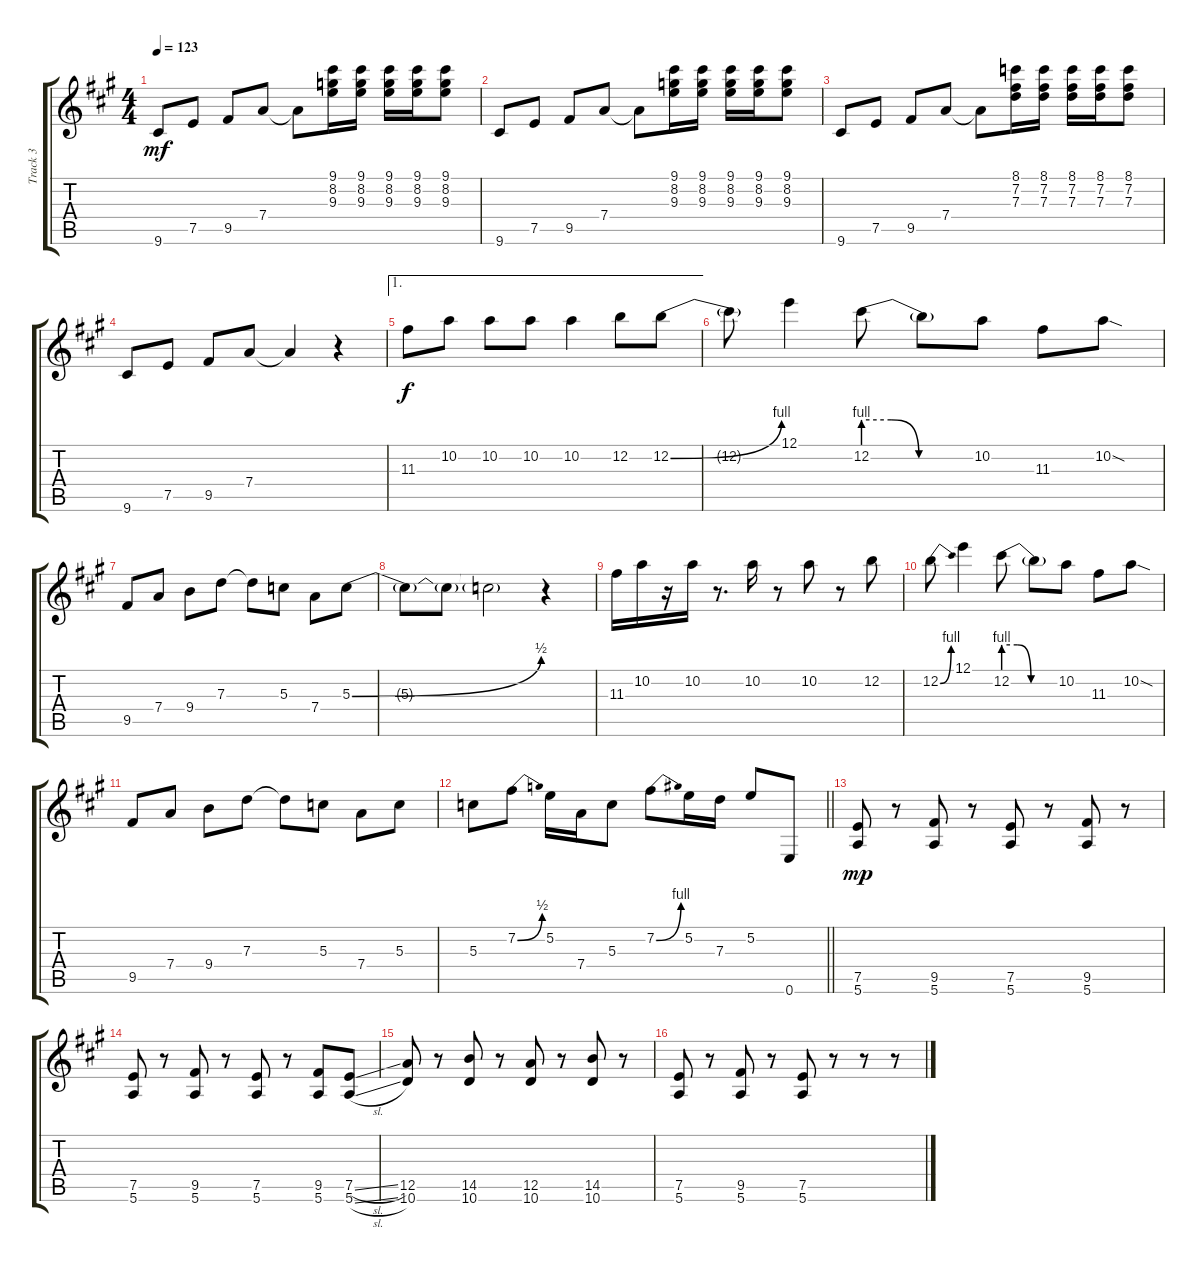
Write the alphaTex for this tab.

\track ("Track 3" "Track 3") {instrument electricguitarjazz}
\staff {score tabs}
\tuning (E4 B3 G3 D3 A2 E2) {hide}
\ts (4 4)
\tempo 123
\clef g2
\ks a
9.6.8{dy mf} 7.5.8 9.5.8 7.4.8 7.4{t}.8 (9.1 8.2 9.3).16 (9.1 8.2 9.3).16 (9.1 8.2 9.3).16 (9.1 8.2 9.3).16 (9.1 8.2 9.3).8 |
9.6.8 7.5.8 9.5.8 7.4.8 7.4{t}.8 (9.1 8.2 9.3).16 (9.1 8.2 9.3).16 (9.1 8.2 9.3).16 (9.1 8.2 9.3).16 (9.1 8.2 9.3).8 |
9.6.8 7.5.8 9.5.8 7.4.8 7.4{t}.8 (8.1 7.2 7.3).16 (8.1 7.2 7.3).16 (8.1 7.2 7.3).16 (8.1 7.2 7.3).16 (8.1 7.2 7.3).8 |
9.6.8 7.5.8 9.5.8 7.4.8 7.4{t}.4 r.4 |
\ae 1
11.3.8{dy f} 10.2.8 10.2.8 10.2.8 10.2.4 12.2.8 12.2{be (bend 0 0 60 4)}.8 |
12.2{t}.8 12.1.4 12.2{be (custom 0 4 15 4 30 0 60 0)}.8 12.2{t}.8 10.2.8 11.3.8 10.2{sod}.8 |
9.5.8 7.4.8 9.4.8 7.3.8 7.3{t}.8 5.3.8 7.4.8 5.3{be (bend 0 0 60 2)}.8 |
5.3{t}.8 5.3{t}.8 5.3{t}.2 r.4 |
11.3.16 10.2.16 r.16 10.2.16 r.8{d} 10.2.16 r.8 10.2.8 r.8 12.2.8 |
12.2{be (bend 0 0 60 4)}.8 12.1.4 12.2{be (custom 0 4 15 4 30 0 60 0)}.8 12.2{t}.8 10.2.8 11.3.8 10.2{sod}.8 |
9.5.8 7.4.8 9.4.8 7.3.8 7.3{t}.8 5.3.8 7.4.8 5.3.8 |
\barLineRight lightlight
5.3.8 7.2{be (bend 0 0 60 2)}.8 5.2.16 7.4.16 5.3.8 7.2{be (bend 0 0 60 4)}.8 5.2.16 7.3.16 5.2.8 0.6.8 |
(7.5 5.6).8{dy mp} r.8 (9.5 5.6).8 r.8 (7.5 5.6).8 r.8 (9.5 5.6).8 r.8 |
(7.5 5.6).8 r.8 (9.5 5.6).8 r.8 (7.5 5.6).8 r.8 (9.5 5.6).8 (7.5{sl} 5.6{sl}).8 |
(12.5 10.6).8 r.8 (14.5 10.6).8 r.8 (12.5 10.6).8 r.8 (14.5 10.6).8 r.8 |
(7.5 5.6).8 r.8 (9.5 5.6).8 r.8 (7.5 5.6).8 r.8 r.8 r.8
